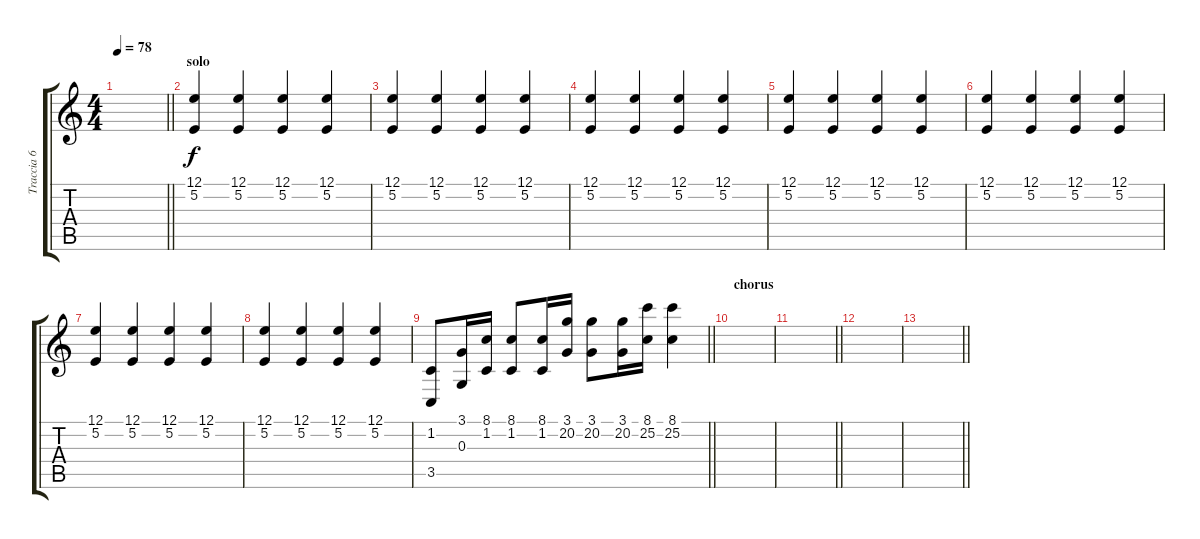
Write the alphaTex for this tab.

\track ("Traccia 6" "Traccia 6") {instrument brightacousticpiano}
\staff {score tabs}
\tuning (E4 B3 G3 D3 A2 E2) {hide}
\ts (4 4)
\tempo 78
\clef g2
\barLineRight lightlight
\ks c
|
\section ("" "solo")
(12.1 5.2).4 (12.1 5.2).4 (12.1 5.2).4 (12.1 5.2).4 |
(12.1 5.2).4 (12.1 5.2).4 (12.1 5.2).4 (12.1 5.2).4 |
(12.1 5.2).4 (12.1 5.2).4 (12.1 5.2).4 (12.1 5.2).4 |
(12.1 5.2).4 (12.1 5.2).4 (12.1 5.2).4 (12.1 5.2).4 |
(12.1 5.2).4 (12.1 5.2).4 (12.1 5.2).4 (12.1 5.2).4 |
(12.1 5.2).4 (12.1 5.2).4 (12.1 5.2).4 (12.1 5.2).4 |
(12.1 5.2).4 (12.1 5.2).4 (12.1 5.2).4 (12.1 5.2).4 |
\barLineRight lightlight
(1.2 3.5).8 (3.1 0.3).16 (8.1 1.2).16 (8.1 1.2).8 (8.1 1.2).16 (3.1 20.2).16 (3.1 20.2).8 (3.1 20.2).16 (8.1 25.2).16 (8.1 25.2).4 |
\section ("" "chorus")
|
\barLineRight lightlight
|
|
\barLineRight lightlight
